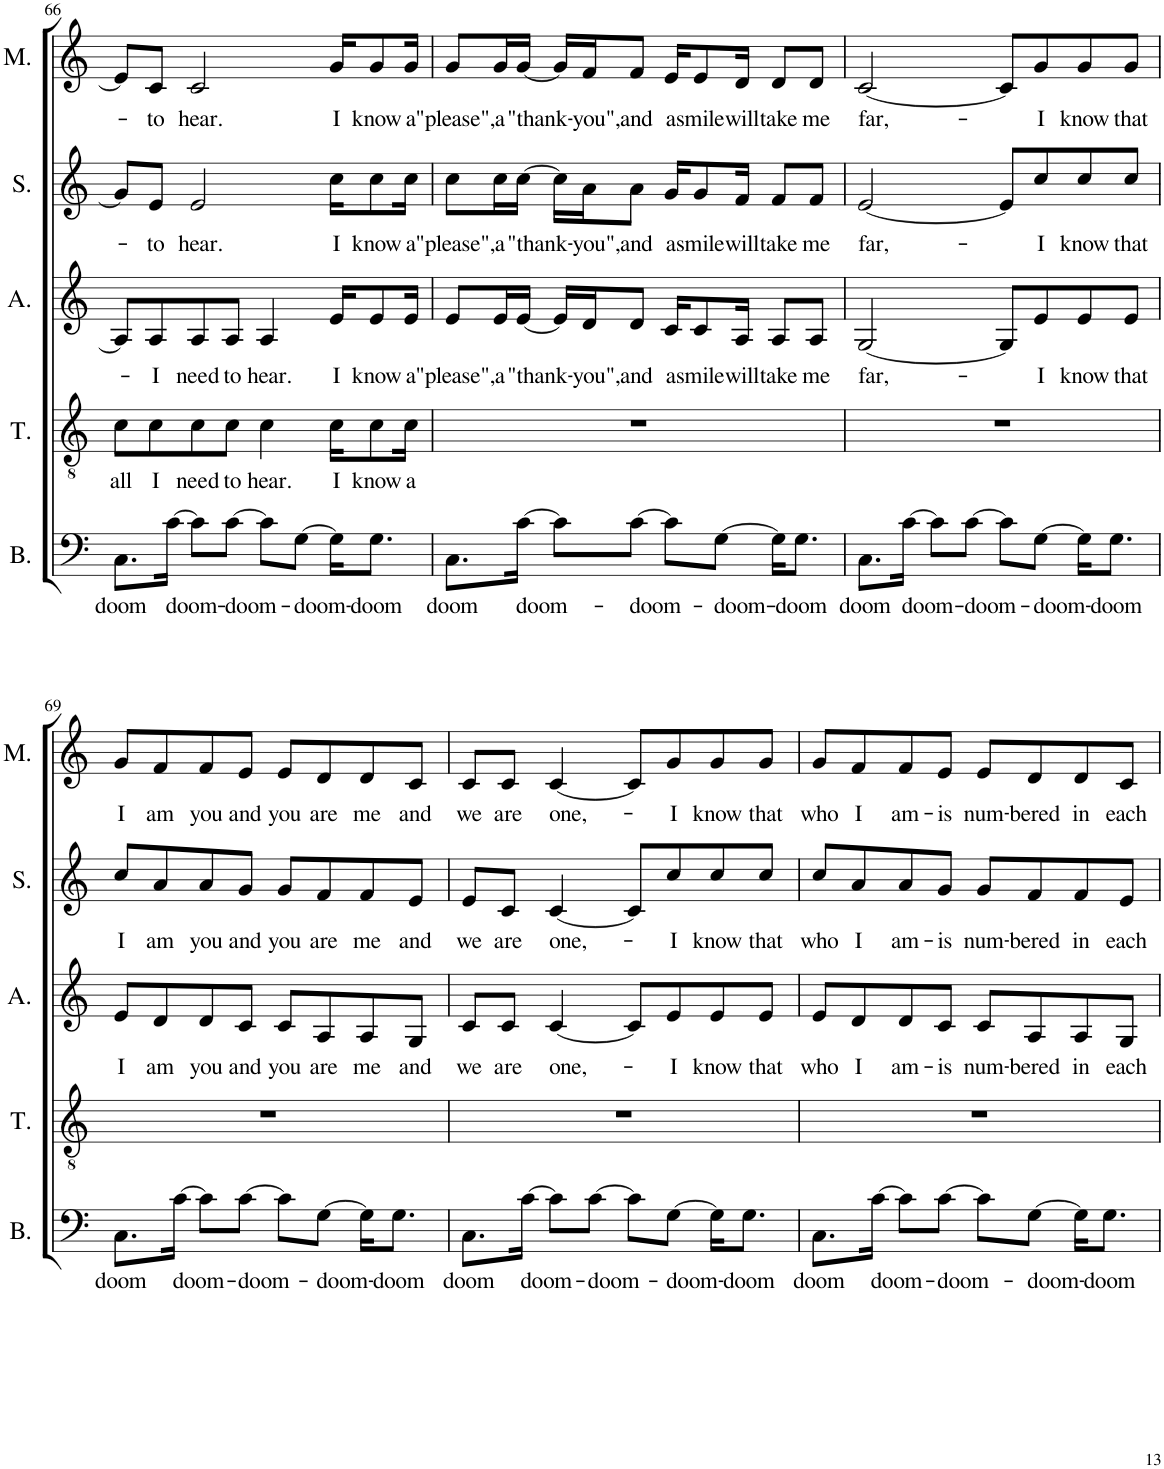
**kern	**text	**kern	**text	**kern	**text	**kern	**text	**kern	**text
*part5	*part5	*part4	*part4	*part3	*part3	*part2	*part2	*part1	*part1
*staff5	*staff5	*staff4	*staff4	*staff3	*staff3	*staff2	*staff2	*staff1	*staff1
*I"Bass	*	*I"Tenor	*	*I"Alto	*	*I"Soprano	*	*I"Melody	*
*I'B.	*	*I'T.	*	*I'A.	*	*I'S.	*	*I'M.	*
!!LO:PB:g=z
*clefF4	*	*clefGv2	*	*clefG2	*	*clefG2	*	*clefG2	*
*k[]	*	*k[]	*	*k[]	*	*k[]	*	*k[]	*
*M4/4	*	*M4/4	*	*M4/4	*	*M4/4	*	*M4/4	*
=66	=66	=66	=66	=66	=66	=66	=66	=66	=66
!	!LO:LY:b	!	!LO:LY:b	!	!	!	!	!	!
8.C\L	doom	8c\L	all	8A/L]	.	8g/L]	.	8e/L]	.
!	!	!	!LO:LY:b	!	!LO:LY:b	!	!LO:LY:b	!	!LO:LY:b
.	.	8c\	I	8A/	-I	8e/J	-to	8c/J	-to
!	!LO:LY:b	!	!	!	!	!	!	!	!
[16c\Jk	doom-	.	.	.	.	.	.	.	.
!	!	!	!LO:LY:b	!	!LO:LY:b	!	!LO:LY:b	!	!LO:LY:b
8c\L]	.	8c\	need	8A/	need	2e/	hear.	2c/	hear.
!	!LO:LY:b	!	!LO:LY:b	!	!LO:LY:b	!	!	!	!
[8c\J	-doom-	8c\J	to	8A/J	to	.	.	.	.
!	!	!	!LO:LY:b	!	!LO:LY:b	!	!	!	!
8c\L]	.	4c\	hear.	4A/	hear.	.	.	.	.
!	!LO:LY:b	!	!	!	!	!	!	!	!
[8G\J	-doom-	.	.	.	.	.	.	.	.
!	!	!	!LO:LY:b	!	!LO:LY:b	!	!LO:LY:b	!	!LO:LY:b
16G\KL]	.	16c\KL	I	16e/KL	I	16cc\KL	I	16g/KL	I
!	!LO:LY:b	!	!LO:LY:b	!	!LO:LY:b	!	!LO:LY:b	!	!LO:LY:b
8.G\J	-doom	8c\	know	8e/	know	8cc\	know	8g/	know
!	!	!	!LO:LY:b	!	!LO:LY:b	!	!LO:LY:b	!	!LO:LY:b
.	.	16c\Jk	a	16e/Jk	a	16cc\Jk	a	16g/Jk	a
=67	=67	=67	=67	=67	=67	=67	=67	=67	=67
!	!LO:LY:b	!	!	!	!LO:LY:b	!	!LO:LY:b	!	!LO:LY:b
8.C\L	doom	1r	.	8e/L	"please",	8cc\L	"please",	8g/L	"please",
!	!	!	!	!	!LO:LY:b	!	!LO:LY:b	!	!LO:LY:b
.	.	.	.	16e/L	a	16cc\L	a	16g/L	a
!	!LO:LY:b	!	!	!	!LO:LY:b	!	!LO:LY:b	!	!LO:LY:b
[16c\Jk	doom-	.	.	[16e/JJ	"thank-	[16cc\JJ	"thank-	[16g/JJ	"thank-
8c\L]	.	.	.	16e/LL]	.	16cc\LL]	.	16g/LL]	.
!	!	!	!	!	!LO:LY:b	!	!LO:LY:b	!	!LO:LY:b
.	.	.	.	16d/J	-you",	16a\J	-you",	16f/J	-you",
!	!LO:LY:b	!	!	!	!LO:LY:b	!	!LO:LY:b	!	!LO:LY:b
[8c\J	-doom-	.	.	8d/J	and	8a\J	and	8f/J	and
!	!	!	!	!	!LO:LY:b	!	!LO:LY:b	!	!LO:LY:b
8c\L]	.	.	.	16c/KL	a	16g/KL	a	16e/KL	a
!	!	!	!	!	!LO:LY:b	!	!LO:LY:b	!	!LO:LY:b
.	.	.	.	8c/	smile	8g/	smile	8e/	smile
!	!LO:LY:b	!	!	!	!	!	!	!	!
[8G\J	-doom-	.	.	.	.	.	.	.	.
!	!	!	!	!	!LO:LY:b	!	!LO:LY:b	!	!LO:LY:b
.	.	.	.	16A/Jk	will	16f/Jk	will	16d/Jk	will
!	!	!	!	!	!LO:LY:b	!	!LO:LY:b	!	!LO:LY:b
16G\KL]	.	.	.	8A/L	take	8f/L	take	8d/L	take
!	!LO:LY:b	!	!	!	!	!	!	!	!
8.G\J	-doom	.	.	.	.	.	.	.	.
!	!	!	!	!	!LO:LY:b	!	!LO:LY:b	!	!LO:LY:b
.	.	.	.	8A/J	me	8f/J	me	8d/J	me
=68	=68	=68	=68	=68	=68	=68	=68	=68	=68
!	!LO:LY:b	!	!	!	!LO:LY:b	!	!LO:LY:b	!	!LO:LY:b
8.C\L	doom	1r	.	[2G/	far,-	[2e/	far,-	[2c/	far,-
!	!LO:LY:b	!	!	!	!	!	!	!	!
[16c\Jk	doom-	.	.	.	.	.	.	.	.
8c\L]	.	.	.	.	.	.	.	.	.
!	!LO:LY:b	!	!	!	!	!	!	!	!
[8c\J	-doom-	.	.	.	.	.	.	.	.
8c\L]	.	.	.	8G/L]	.	8e/L]	.	8c/L]	.
!	!LO:LY:b	!	!	!	!LO:LY:b	!	!LO:LY:b	!	!LO:LY:b
[8G\J	-doom-	.	.	8e/	-I	8cc/	-I	8g/	-I
!	!	!	!	!	!LO:LY:b	!	!LO:LY:b	!	!LO:LY:b
16G\KL]	.	.	.	8e/	know	8cc/	know	8g/	know
!	!LO:LY:b	!	!	!	!	!	!	!	!
8.G\J	-doom	.	.	.	.	.	.	.	.
!	!	!	!	!	!LO:LY:b	!	!LO:LY:b	!	!LO:LY:b
.	.	.	.	8e/J	that	8cc/J	that	8g/J	that
!!LO:LB:g=z
=69	=69	=69	=69	=69	=69	=69	=69	=69	=69
!	!LO:LY:b	!	!	!	!LO:LY:b	!	!LO:LY:b	!	!LO:LY:b
8.C\L	doom	1r	.	8e/L	I	8cc/L	I	8g/L	I
!	!	!	!	!	!LO:LY:b	!	!LO:LY:b	!	!LO:LY:b
.	.	.	.	8d/	am	8a/	am	8f/	am
!	!LO:LY:b	!	!	!	!	!	!	!	!
[16c\Jk	doom-	.	.	.	.	.	.	.	.
!	!	!	!	!	!LO:LY:b	!	!LO:LY:b	!	!LO:LY:b
8c\L]	.	.	.	8d/	you	8a/	you	8f/	you
!	!LO:LY:b	!	!	!	!LO:LY:b	!	!LO:LY:b	!	!LO:LY:b
[8c\J	-doom-	.	.	8c/J	and	8g/J	and	8e/J	and
!	!	!	!	!	!LO:LY:b	!	!LO:LY:b	!	!LO:LY:b
8c\L]	.	.	.	8c/L	you	8g/L	you	8e/L	you
!	!LO:LY:b	!	!	!	!LO:LY:b	!	!LO:LY:b	!	!LO:LY:b
[8G\J	-doom-	.	.	8A/	are	8f/	are	8d/	are
!	!	!	!	!	!LO:LY:b	!	!LO:LY:b	!	!LO:LY:b
16G\KL]	.	.	.	8A/	me	8f/	me	8d/	me
!	!LO:LY:b	!	!	!	!	!	!	!	!
8.G\J	-doom	.	.	.	.	.	.	.	.
!	!	!	!	!	!LO:LY:b	!	!LO:LY:b	!	!LO:LY:b
.	.	.	.	8G/J	and	8e/J	and	8c/J	and
=70	=70	=70	=70	=70	=70	=70	=70	=70	=70
!	!LO:LY:b	!	!	!	!LO:LY:b	!	!LO:LY:b	!	!LO:LY:b
8.C\L	doom	1r	.	8c/L	we	8e/L	we	8c/L	we
!	!	!	!	!	!LO:LY:b	!	!LO:LY:b	!	!LO:LY:b
.	.	.	.	8c/J	are	8c/J	are	8c/J	are
!	!LO:LY:b	!	!	!	!	!	!	!	!
[16c\Jk	doom-	.	.	.	.	.	.	.	.
!	!	!	!	!	!LO:LY:b	!	!LO:LY:b	!	!LO:LY:b
8c\L]	.	.	.	[4c/	one,-	[4c/	one,-	[4c/	one,-
!	!LO:LY:b	!	!	!	!	!	!	!	!
[8c\J	-doom-	.	.	.	.	.	.	.	.
8c\L]	.	.	.	8c/L]	.	8c/L]	.	8c/L]	.
!	!LO:LY:b	!	!	!	!LO:LY:b	!	!LO:LY:b	!	!LO:LY:b
[8G\J	-doom-	.	.	8e/	-I	8cc/	-I	8g/	-I
!	!	!	!	!	!LO:LY:b	!	!LO:LY:b	!	!LO:LY:b
16G\KL]	.	.	.	8e/	know	8cc/	know	8g/	know
!	!LO:LY:b	!	!	!	!	!	!	!	!
8.G\J	-doom	.	.	.	.	.	.	.	.
!	!	!	!	!	!LO:LY:b	!	!LO:LY:b	!	!LO:LY:b
.	.	.	.	8e/J	that	8cc/J	that	8g/J	that
=71	=71	=71	=71	=71	=71	=71	=71	=71	=71
!	!LO:LY:b	!	!	!	!LO:LY:b	!	!LO:LY:b	!	!LO:LY:b
8.C\L	doom	1r	.	8e/L	who	8cc/L	who	8g/L	who
!	!	!	!	!	!LO:LY:b	!	!LO:LY:b	!	!LO:LY:b
.	.	.	.	8d/	I	8a/	I	8f/	I
!	!LO:LY:b	!	!	!	!	!	!	!	!
[16c\Jk	doom-	.	.	.	.	.	.	.	.
!	!	!	!	!	!LO:LY:b	!	!LO:LY:b	!	!LO:LY:b
8c\L]	.	.	.	8d/	am-	8a/	am-	8f/	am-
!	!LO:LY:b	!	!	!	!LO:LY:b	!	!LO:LY:b	!	!LO:LY:b
[8c\J	-doom-	.	.	8c/J	-is	8g/J	-is	8e/J	-is
!	!	!	!	!	!LO:LY:b	!	!LO:LY:b	!	!LO:LY:b
8c\L]	.	.	.	8c/L	num-	8g/L	num-	8e/L	num-
!	!LO:LY:b	!	!	!	!LO:LY:b	!	!LO:LY:b	!	!LO:LY:b
[8G\J	-doom-	.	.	8A/	-bered	8f/	-bered	8d/	-bered
!	!	!	!	!	!LO:LY:b	!	!LO:LY:b	!	!LO:LY:b
16G\KL]	.	.	.	8A/	in	8f/	in	8d/	in
!	!LO:LY:b	!	!	!	!	!	!	!	!
8.G\J	-doom	.	.	.	.	.	.	.	.
!	!	!	!	!	!LO:LY:b	!	!LO:LY:b	!	!LO:LY:b
.	.	.	.	8G/J	each	8e/J	each	8c/J	each
=	=	=	=	=	=	=	=	=	=
*-	*-	*-	*-	*-	*-	*-	*-	*-	*-
